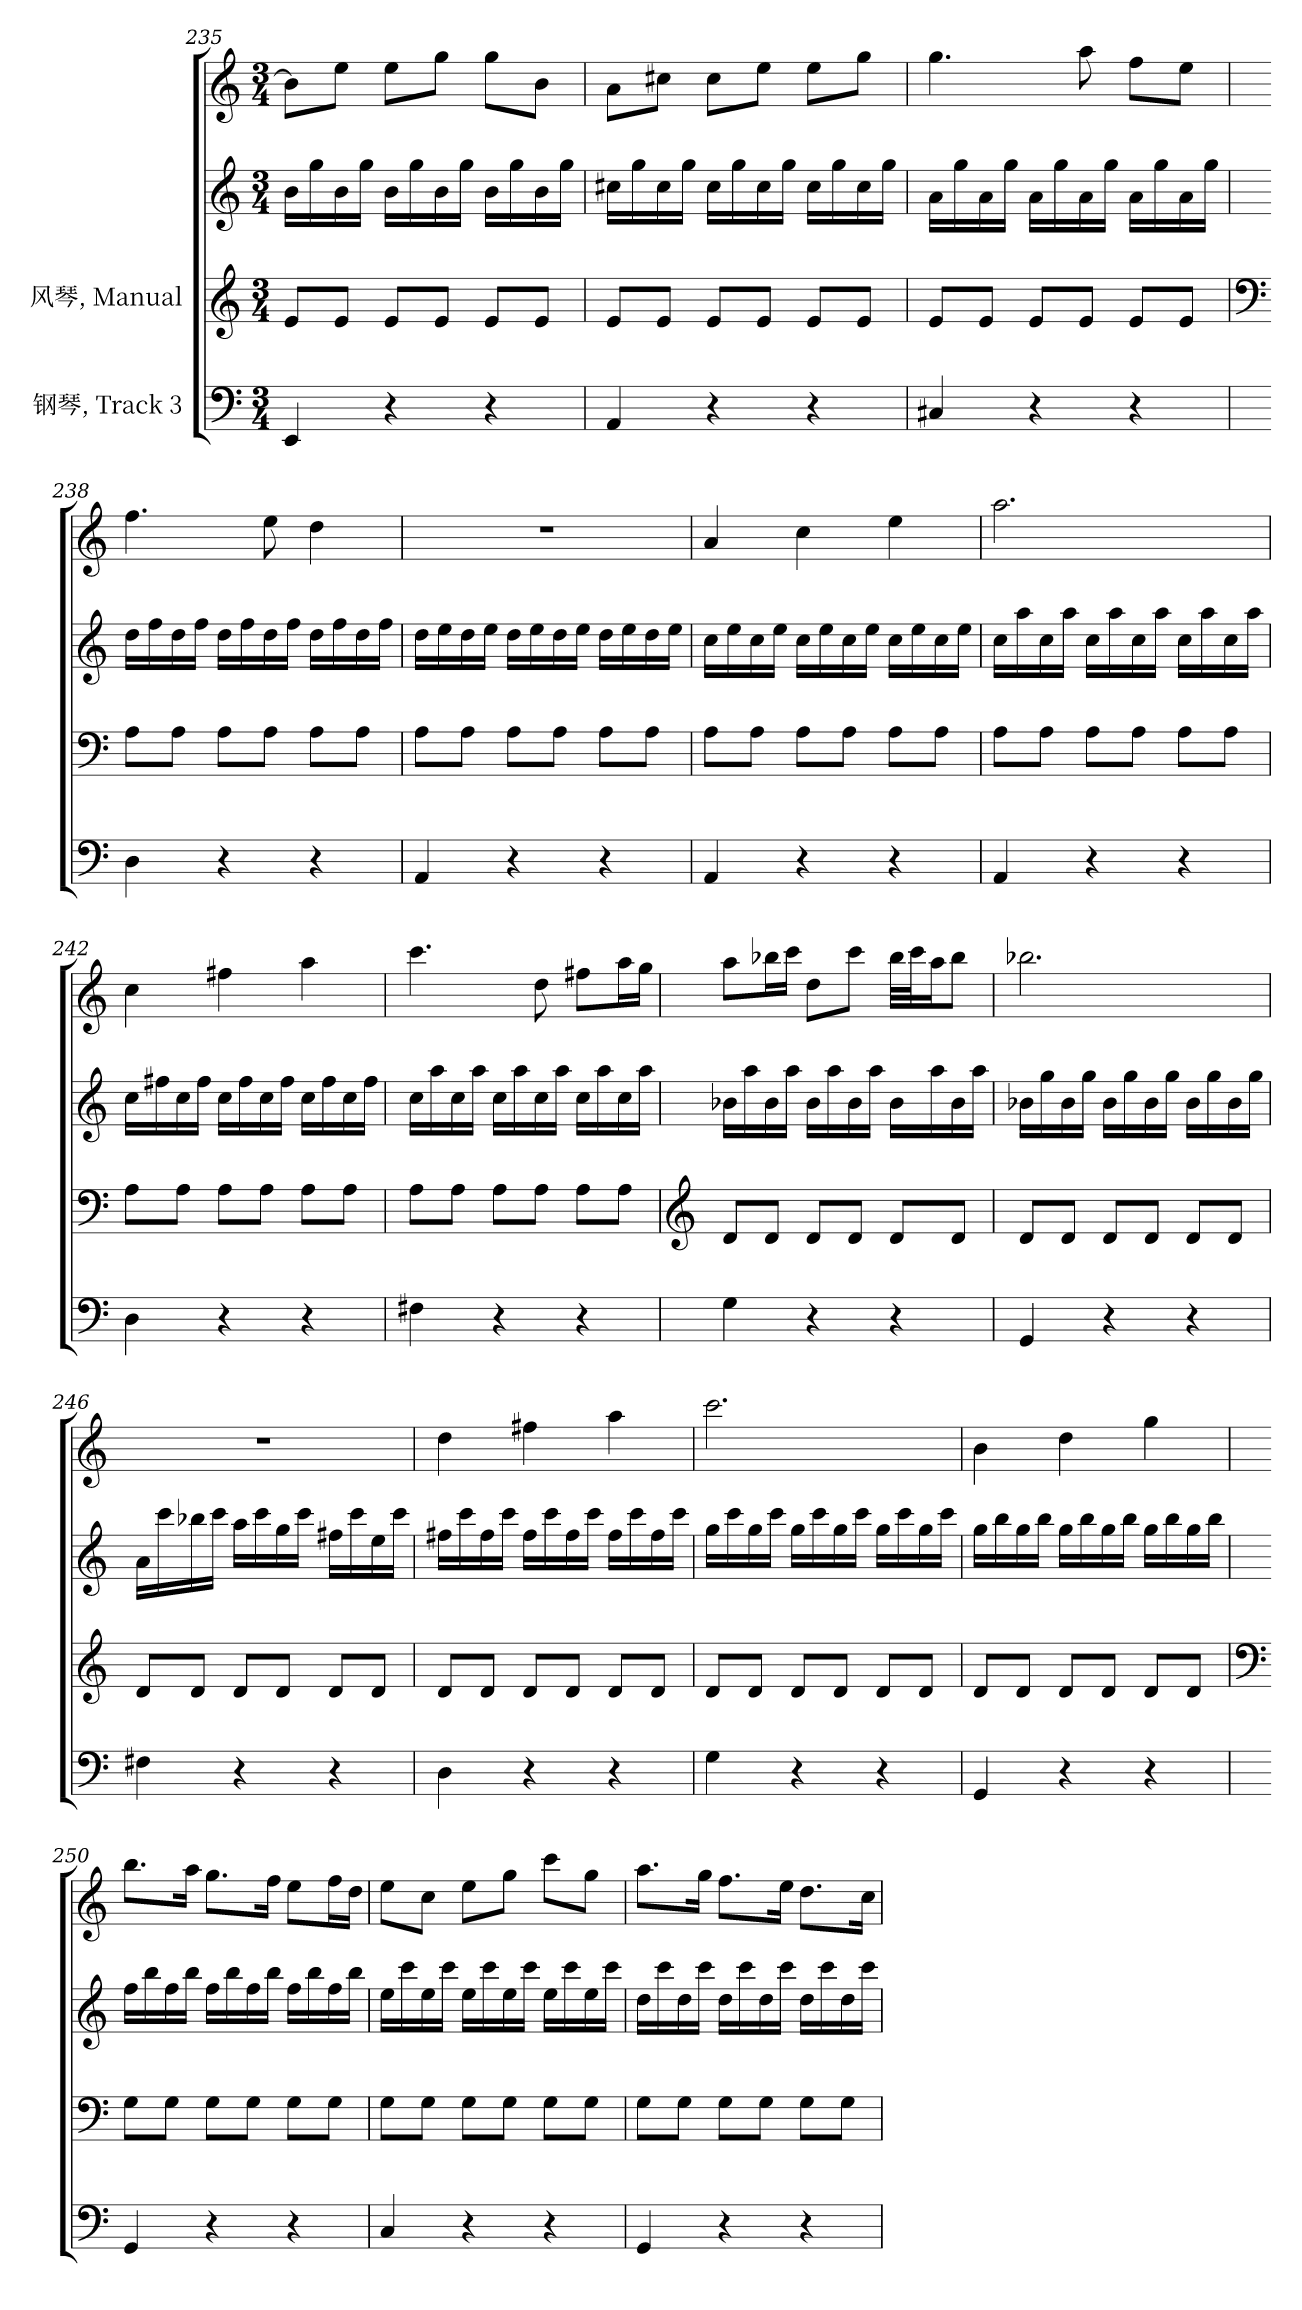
**kern	**kern	**kern	**kern
*part2	*part1	*part1	*part1
*staff4	*staff3	*staff2	*staff1
*I"钢琴, Track 3	*I"风琴, Manual	*	*
*clefF4	*clefG2	*clefG2	*clefG2
*k[]	*k[]	*k[]	*k[]
*M3/4	*M3/4	*M3/4	*M3/4
=235	=235	=235	=235
4EE/	8e/L	16b\LL	8b\L]
.	.	16gg\	.
.	8e/J	16b\	8ee\J
.	.	16gg\JJ	.
4r	8e/L	16b\LL	8ee\L
.	.	16gg\	.
.	8e/J	16b\	8gg\J
.	.	16gg\JJ	.
4r	8e/L	16b\LL	8gg\L
.	.	16gg\	.
.	8e/J	16b\	8b\J
.	.	16gg\JJ	.
!!LO:PB:g=z
=236	=236	=236	=236
4AA/	8e/L	16cc#X\LL	8a\L
.	.	16gg\	.
.	8e/J	16cc#\	8cc#X\J
.	.	16gg\JJ	.
4r	8e/L	16cc#\LL	8cc#\L
.	.	16gg\	.
.	8e/J	16cc#\	8ee\J
.	.	16gg\JJ	.
4r	8e/L	16cc#\LL	8ee\L
.	.	16gg\	.
.	8e/J	16cc#\	8gg\J
.	.	16gg\JJ	.
=237	=237	=237	=237
4C#X/	8e/L	16a\LL	4.gg\
.	.	16gg\	.
.	8e/J	16a\	.
.	.	16gg\JJ	.
4r	8e/L	16a\LL	.
.	.	16gg\	.
.	8e/J	16a\	8aa\
.	.	16gg\JJ	.
4r	8e/L	16a\LL	8ff\L
.	.	16gg\	.
.	8e/J	16a\	8ee\J
.	.	16gg\JJ	.
=238	=238	=238	=238
*	*clefF4	*	*
4D\	8A\L	16dd\LL	4.ff\
.	.	16ff\	.
.	8A\J	16dd\	.
.	.	16ff\JJ	.
4r	8A\L	16dd\LL	.
.	.	16ff\	.
.	8A\J	16dd\	8ee\
.	.	16ff\JJ	.
4r	8A\L	16dd\LL	4dd\
.	.	16ff\	.
.	8A\J	16dd\	.
.	.	16ff\JJ	.
!!LO:LB:g=z
=239	=239	=239	=239
4AA/	8A\L	16dd\LL	2.r
.	.	16ee\	.
.	8A\J	16dd\	.
.	.	16ee\JJ	.
4r	8A\L	16dd\LL	.
.	.	16ee\	.
.	8A\J	16dd\	.
.	.	16ee\JJ	.
4r	8A\L	16dd\LL	.
.	.	16ee\	.
.	8A\J	16dd\	.
.	.	16ee\JJ	.
=240	=240	=240	=240
4AA/	8A\L	16cc\LL	4a/
.	.	16ee\	.
.	8A\J	16cc\	.
.	.	16ee\JJ	.
4r	8A\L	16cc\LL	4cc\
.	.	16ee\	.
.	8A\J	16cc\	.
.	.	16ee\JJ	.
4r	8A\L	16cc\LL	4ee\
.	.	16ee\	.
.	8A\J	16cc\	.
.	.	16ee\JJ	.
=241	=241	=241	=241
4AA/	8A\L	16cc\LL	2.aa\
.	.	16aa\	.
.	8A\J	16cc\	.
.	.	16aa\JJ	.
4r	8A\L	16cc\LL	.
.	.	16aa\	.
.	8A\J	16cc\	.
.	.	16aa\JJ	.
4r	8A\L	16cc\LL	.
.	.	16aa\	.
.	8A\J	16cc\	.
.	.	16aa\JJ	.
!!LO:LB:g=z
=242	=242	=242	=242
4D\	8A\L	16cc\LL	4cc\
.	.	16ff#X\	.
.	8A\J	16cc\	.
.	.	16ff#\JJ	.
4r	8A\L	16cc\LL	4ff#X\
.	.	16ff#\	.
.	8A\J	16cc\	.
.	.	16ff#\JJ	.
4r	8A\L	16cc\LL	4aa\
.	.	16ff#\	.
.	8A\J	16cc\	.
.	.	16ff#\JJ	.
=243	=243	=243	=243
4F#X\	8A\L	16cc\LL	4.ccc\
.	.	16aa\	.
.	8A\J	16cc\	.
.	.	16aa\JJ	.
4r	8A\L	16cc\LL	.
.	.	16aa\	.
.	8A\J	16cc\	8dd\
.	.	16aa\JJ	.
4r	8A\L	16cc\LL	8ff#X\L
.	.	16aa\	.
.	8A\J	16cc\	16aa\L
.	.	16aa\JJ	16gg\JJ
=244	=244	=244	=244
*	*clefG2	*	*
4G\	8d/L	16b-X\LL	8aa\L
.	.	16aa\	.
.	8d/J	16b-\	16bb-X\L
.	.	16aa\JJ	16ccc\JJ
4r	8d/L	16b-\LL	8dd\L
.	.	16aa\	.
.	8d/J	16b-\	8ccc\J
.	.	16aa\JJ	.
4r	8d/L	16b-\LL	32bb-\LLL
.	.	.	32ccc\J
.	.	16aa\	16aa\J
.	8d/J	16b-\	8bb-\J
.	.	16aa\JJ	.
!!LO:PB:g=z
=245	=245	=245	=245
4GG/	8d/L	16b-X\LL	2.bb-X\
.	.	16gg\	.
.	8d/J	16b-\	.
.	.	16gg\JJ	.
4r	8d/L	16b-\LL	.
.	.	16gg\	.
.	8d/J	16b-\	.
.	.	16gg\JJ	.
4r	8d/L	16b-\LL	.
.	.	16gg\	.
.	8d/J	16b-\	.
.	.	16gg\JJ	.
=246	=246	=246	=246
4F#X\	8d/L	16a\LL	2.r
.	.	16ccc\	.
.	8d/J	16bb-X\	.
.	.	16ccc\JJ	.
4r	8d/L	16aa\LL	.
.	.	16ccc\	.
.	8d/J	16gg\	.
.	.	16ccc\JJ	.
4r	8d/L	16ff#X\LL	.
.	.	16ccc\	.
.	8d/J	16ee\	.
.	.	16ccc\JJ	.
=247	=247	=247	=247
4D\	8d/L	16ff#X\LL	4dd\
.	.	16ccc\	.
.	8d/J	16ff#\	.
.	.	16ccc\JJ	.
4r	8d/L	16ff#\LL	4ff#X\
.	.	16ccc\	.
.	8d/J	16ff#\	.
.	.	16ccc\JJ	.
4r	8d/L	16ff#\LL	4aa\
.	.	16ccc\	.
.	8d/J	16ff#\	.
.	.	16ccc\JJ	.
!!LO:LB:g=z
=248	=248	=248	=248
4G\	8d/L	16gg\LL	2.ccc\
.	.	16ccc\	.
.	8d/J	16gg\	.
.	.	16ccc\JJ	.
4r	8d/L	16gg\LL	.
.	.	16ccc\	.
.	8d/J	16gg\	.
.	.	16ccc\JJ	.
4r	8d/L	16gg\LL	.
.	.	16ccc\	.
.	8d/J	16gg\	.
.	.	16ccc\JJ	.
=249	=249	=249	=249
4GG/	8d/L	16gg\LL	4b\
.	.	16bb\	.
.	8d/J	16gg\	.
.	.	16bb\JJ	.
4r	8d/L	16gg\LL	4dd\
.	.	16bb\	.
.	8d/J	16gg\	.
.	.	16bb\JJ	.
4r	8d/L	16gg\LL	4gg\
.	.	16bb\	.
.	8d/J	16gg\	.
.	.	16bb\JJ	.
=250	=250	=250	=250
*	*clefF4	*	*
4GG/	8G\L	16ff\LL	8.bb\L
.	.	16bb\	.
.	8G\J	16ff\	.
.	.	16bb\JJ	16aa\Jk
4r	8G\L	16ff\LL	8.gg\L
.	.	16bb\	.
.	8G\J	16ff\	.
.	.	16bb\JJ	16ff\Jk
4r	8G\L	16ff\LL	8ee\L
.	.	16bb\	.
.	8G\J	16ff\	16ff\L
.	.	16bb\JJ	16dd\JJ
!!LO:LB:g=z
=251	=251	=251	=251
4C/	8G\L	16ee\LL	8ee\L
.	.	16ccc\	.
.	8G\J	16ee\	8cc\J
.	.	16ccc\JJ	.
4r	8G\L	16ee\LL	8ee\L
.	.	16ccc\	.
.	8G\J	16ee\	8gg\J
.	.	16ccc\JJ	.
4r	8G\L	16ee\LL	8ccc\L
.	.	16ccc\	.
.	8G\J	16ee\	8gg\J
.	.	16ccc\JJ	.
=252	=252	=252	=252
4GG/	8G\L	16dd\LL	8.aa\L
.	.	16ccc\	.
.	8G\J	16dd\	.
.	.	16ccc\JJ	16gg\Jk
4r	8G\L	16dd\LL	8.ff\L
.	.	16ccc\	.
.	8G\J	16dd\	.
.	.	16ccc\JJ	16ee\Jk
4r	8G\L	16dd\LL	8.dd\L
.	.	16ccc\	.
.	8G\J	16dd\	.
.	.	16ccc\JJ	16cc\Jk
=	=	=	=
*-	*-	*-	*-
